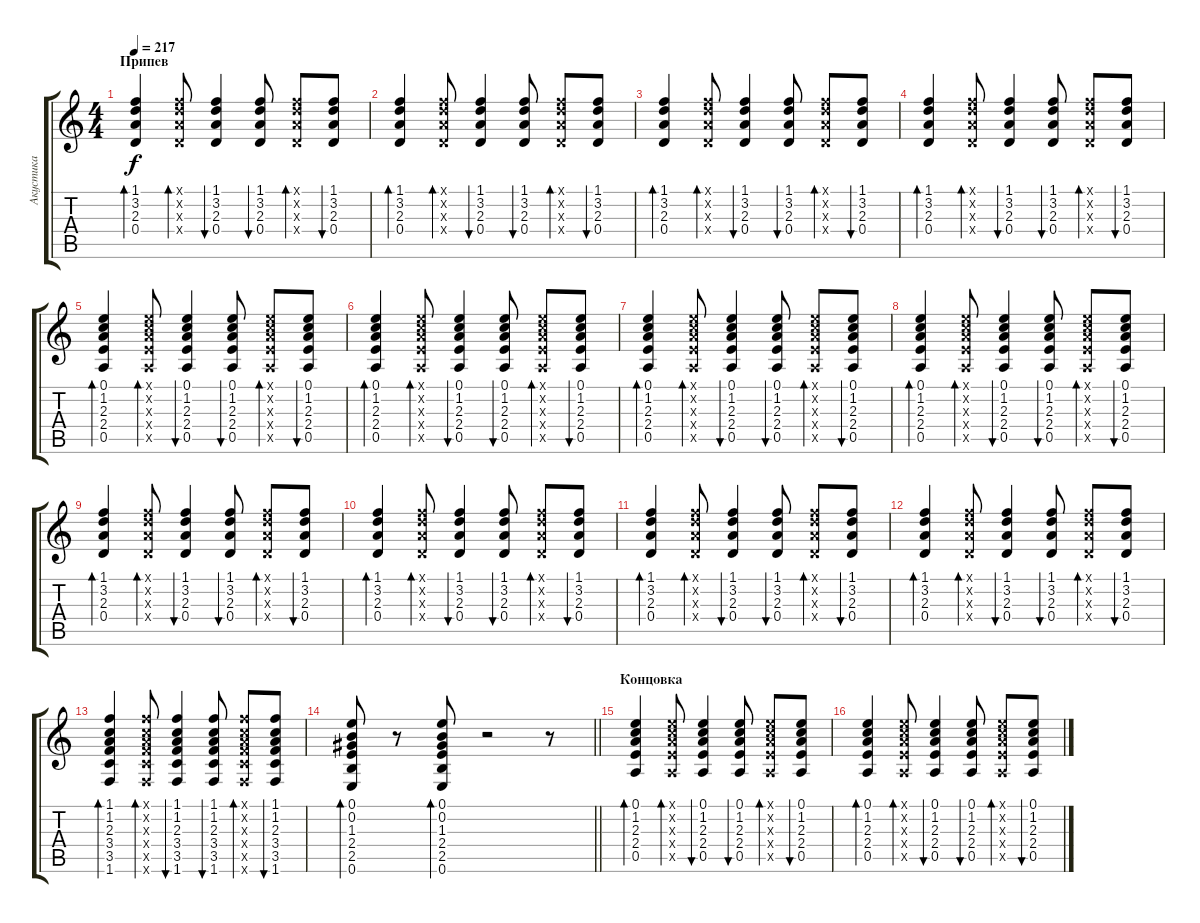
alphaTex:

\track ("Акустика" "Акустика") {instrument acousticguitarsteel}
\staff {score tabs}
\tuning (E4 B3 G3 D3 A2 E2) {hide}
\ts (4 4)
\section ("" "Припев")
\tempo 217
\clef g2
\ks c
(1.1 3.2 2.3 0.4).4{bd 60 dy f} (1.1{x} 3.2{x} 2.3{x} 0.4{x}).8{bd 60} (1.1 3.2 2.3 0.4).4{bu 60} (1.1 3.2 2.3 0.4).8{bu 60} (1.1{x} 3.2{x} 2.3{x} 0.4{x}).8{bd 60} (1.1 3.2 2.3 0.4).8{bu 60} |
(1.1 3.2 2.3 0.4).4{bd 60} (1.1{x} 3.2{x} 2.3{x} 0.4{x}).8{bd 60} (1.1 3.2 2.3 0.4).4{bu 60} (1.1 3.2 2.3 0.4).8{bu 60} (1.1{x} 3.2{x} 2.3{x} 0.4{x}).8{bd 60} (1.1 3.2 2.3 0.4).8{bu 60} |
(1.1 3.2 2.3 0.4).4{bd 60} (1.1{x} 3.2{x} 2.3{x} 0.4{x}).8{bd 60} (1.1 3.2 2.3 0.4).4{bu 60} (1.1 3.2 2.3 0.4).8{bu 60} (1.1{x} 3.2{x} 2.3{x} 0.4{x}).8{bd 60} (1.1 3.2 2.3 0.4).8{bu 60} |
(1.1 3.2 2.3 0.4).4{bd 60} (1.1{x} 3.2{x} 2.3{x} 0.4{x}).8{bd 60} (1.1 3.2 2.3 0.4).4{bu 60} (1.1 3.2 2.3 0.4).8{bu 60} (1.1{x} 3.2{x} 2.3{x} 0.4{x}).8{bd 60} (1.1 3.2 2.3 0.4).8{bu 60} |
(0.1 1.2 2.3 2.4 0.5).4{bd 60} (0.1{x} 1.2{x} 2.3{x} 2.4{x} 0.5{x}).8{bd 60} (0.1 1.2 2.3 2.4 0.5).4{bu 60} (0.1 1.2 2.3 2.4 0.5).8{bu 60} (0.1{x} 1.2{x} 2.3{x} 2.4{x} 0.5{x}).8{bd 60} (0.1 1.2 2.3 2.4 0.5).8{bu 60} |
(0.1 1.2 2.3 2.4 0.5).4{bd 60} (0.1{x} 1.2{x} 2.3{x} 2.4{x} 0.5{x}).8{bd 60} (0.1 1.2 2.3 2.4 0.5).4{bu 60} (0.1 1.2 2.3 2.4 0.5).8{bu 60} (0.1{x} 1.2{x} 2.3{x} 2.4{x} 0.5{x}).8{bd 60} (0.1 1.2 2.3 2.4 0.5).8{bu 60} |
(0.1 1.2 2.3 2.4 0.5).4{bd 60} (0.1{x} 1.2{x} 2.3{x} 2.4{x} 0.5{x}).8{bd 60} (0.1 1.2 2.3 2.4 0.5).4{bu 60} (0.1 1.2 2.3 2.4 0.5).8{bu 60} (0.1{x} 1.2{x} 2.3{x} 2.4{x} 0.5{x}).8{bd 60} (0.1 1.2 2.3 2.4 0.5).8{bu 60} |
(0.1 1.2 2.3 2.4 0.5).4{bd 60} (0.1{x} 1.2{x} 2.3{x} 2.4{x} 0.5{x}).8{bd 60} (0.1 1.2 2.3 2.4 0.5).4{bu 60} (0.1 1.2 2.3 2.4 0.5).8{bu 60} (0.1{x} 1.2{x} 2.3{x} 2.4{x} 0.5{x}).8{bd 60} (0.1 1.2 2.3 2.4 0.5).8{bu 60} |
(1.1 3.2 2.3 0.4).4{bd 60} (1.1{x} 3.2{x} 2.3{x} 0.4{x}).8{bd 60} (1.1 3.2 2.3 0.4).4{bu 60} (1.1 3.2 2.3 0.4).8{bu 60} (1.1{x} 3.2{x} 2.3{x} 0.4{x}).8{bd 60} (1.1 3.2 2.3 0.4).8{bu 60} |
(1.1 3.2 2.3 0.4).4{bd 60} (1.1{x} 3.2{x} 2.3{x} 0.4{x}).8{bd 60} (1.1 3.2 2.3 0.4).4{bu 60} (1.1 3.2 2.3 0.4).8{bu 60} (1.1{x} 3.2{x} 2.3{x} 0.4{x}).8{bd 60} (1.1 3.2 2.3 0.4).8{bu 60} |
(1.1 3.2 2.3 0.4).4{bd 60} (1.1{x} 3.2{x} 2.3{x} 0.4{x}).8{bd 60} (1.1 3.2 2.3 0.4).4{bu 60} (1.1 3.2 2.3 0.4).8{bu 60} (1.1{x} 3.2{x} 2.3{x} 0.4{x}).8{bd 60} (1.1 3.2 2.3 0.4).8{bu 60} |
(1.1 3.2 2.3 0.4).4{bd 60} (1.1{x} 3.2{x} 2.3{x} 0.4{x}).8{bd 60} (1.1 3.2 2.3 0.4).4{bu 60} (1.1 3.2 2.3 0.4).8{bu 60} (1.1{x} 3.2{x} 2.3{x} 0.4{x}).8{bd 60} (1.1 3.2 2.3 0.4).8{bu 60} |
(1.1 1.2 2.3 3.4 3.5 1.6).4{bd 60} (1.1{x} 1.2{x} 2.3{x} 3.4{x} 3.5{x} 1.6{x}).8{bd 60} (1.1 1.2 2.3 3.4 3.5 1.6).4{bu 60} (1.1 1.2 2.3 3.4 3.5 1.6).8{bu 60} (1.1{x} 1.2{x} 2.3{x} 3.4{x} 3.5{x} 1.6{x}).8{bd 60} (1.1 1.2 2.3 3.4 3.5 1.6).8{bu 60} |
\barLineRight lightlight
(0.1 0.2 1.3 2.4 2.5 0.6).8{bd 60} r.8 (0.1 0.2 1.3 2.4 2.5 0.6).8{bd 60} r.2 r.8 |
\section ("" "Концовка")
(0.1 1.2 2.3 2.4 0.5).4{bd 60} (0.1{x} 1.2{x} 2.3{x} 2.4{x} 0.5{x}).8{bd 60} (0.1 1.2 2.3 2.4 0.5).4{bu 60} (0.1 1.2 2.3 2.4 0.5).8{bu 60} (0.1{x} 1.2{x} 2.3{x} 2.4{x} 0.5{x}).8{bd 60} (0.1 1.2 2.3 2.4 0.5).8{bu 60} |
(0.1 1.2 2.3 2.4 0.5).4{bd 60} (0.1{x} 1.2{x} 2.3{x} 2.4{x} 0.5{x}).8{bd 60} (0.1 1.2 2.3 2.4 0.5).4{bu 60} (0.1 1.2 2.3 2.4 0.5).8{bu 60} (0.1{x} 1.2{x} 2.3{x} 2.4{x} 0.5{x}).8{bd 60} (0.1 1.2 2.3 2.4 0.5).8{bu 60}
